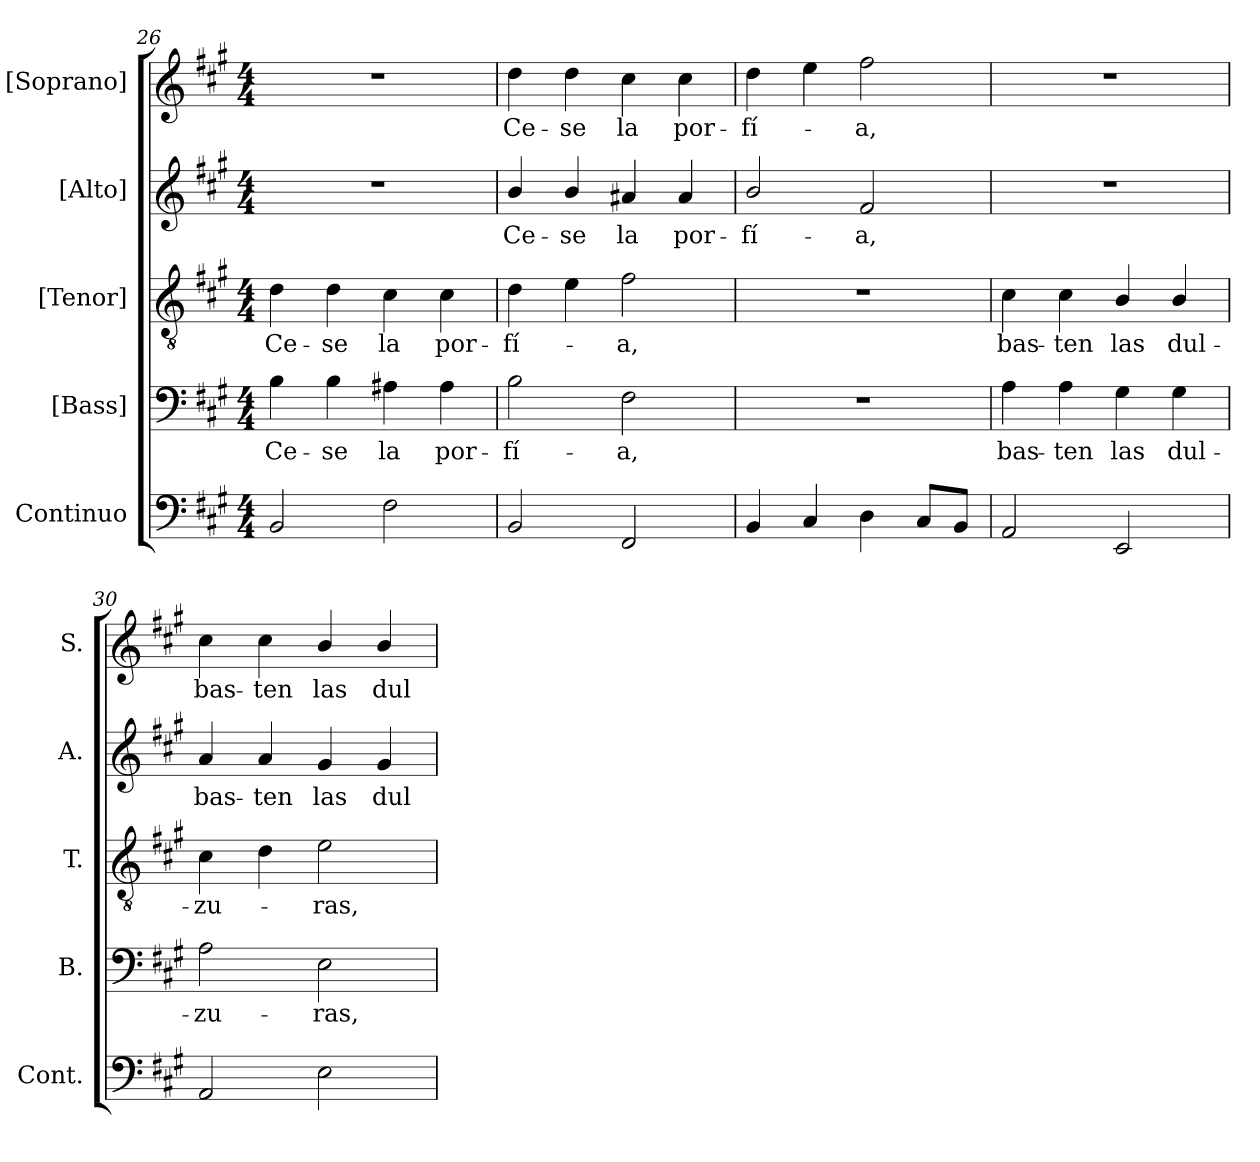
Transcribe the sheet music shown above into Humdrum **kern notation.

**kern	**kern	**text	**kern	**text	**kern	**text	**kern	**text
*part5	*part4	*part4	*part3	*part3	*part2	*part2	*part1	*part1
*staff5	*staff4	*staff4	*staff3	*staff3	*staff2	*staff2	*staff1	*staff1
*I"Continuo	*I"[Bass]	*	*I"[Tenor]	*	*I"[Alto]	*	*I"[Soprano]	*
*I'Cont.	*I'B.	*	*I'T.	*	*I'A.	*	*I'S.	*
!!LO:LB:g=z
*clefF4	*clefF4	*	*clefGv2	*	*clefG2	*	*clefG2	*
*	*	*	*ITrd7c12	*	*	*	*	*
*k[f#c#g#]	*k[f#c#g#]	*	*k[f#c#g#]	*	*k[f#c#g#]	*	*k[f#c#g#]	*
*A:	*A:	*	*A:	*	*A:	*	*A:	*
*M4/4	*M4/4	*	*M4/4	*	*M4/4	*	*M4/4	*
=26	=26	=26	=26	=26	=26	=26	=26	=26
!	!	!LO:LY:b:color=#000000	!	!	!	!	!	!
!	!	!	!	!LO:LY:b:color=#000000	!	!	!	!
2BBi/	4Bi\	Ce-	4Di\	Ce-	1r	.	1r	.
!	!	!LO:LY:b:color=#000000	!	!	!	!	!	!
!	!	!	!	!LO:LY:b:color=#000000	!	!	!	!
.	4Bi\	-se	4Di\	-se	.	.	.	.
!	!	!LO:LY:b:color=#000000	!	!	!	!	!	!
!	!	!	!	!LO:LY:b:color=#000000	!	!	!	!
2F#i\	4A#Xi\	la	4C#i\	la	.	.	.	.
!	!	!LO:LY:b:color=#000000	!	!	!	!	!	!
!	!	!	!	!LO:LY:b:color=#000000	!	!	!	!
.	4A#i\	por-	4C#i\	por-	.	.	.	.
=27	=27	=27	=27	=27	=27	=27	=27	=27
!	!	!LO:LY:b:color=#000000	!	!	!	!	!	!
!	!	!	!	!LO:LY:b:color=#000000	!	!	!	!
!	!	!	!	!	!	!LO:LY:b:color=#000000	!	!
!	!	!	!	!	!	!	!	!LO:LY:b:color=#000000
2BBi/	2Bi\	-fí-	4Di\	-fí-	4bi/	Ce-	4ddi\	Ce-
!	!	!	!	!	!	!LO:LY:b:color=#000000	!	!
!	!	!	!	!	!	!	!	!LO:LY:b:color=#000000
.	.	.	4Ei\	.	4bi/	-se	4ddi\	-se
!	!	!LO:LY:b:color=#000000	!	!	!	!	!	!
!	!	!	!	!LO:LY:b:color=#000000	!	!	!	!
!	!	!	!	!	!	!LO:LY:b:color=#000000	!	!
!	!	!	!	!	!	!	!	!LO:LY:b:color=#000000
2FF#i/	2F#i\	-a,	2F#i\	-a,	4a#Xi/	la	4cc#i\	la
!	!	!	!	!	!	!LO:LY:b:color=#000000	!	!
!	!	!	!	!	!	!	!	!LO:LY:b:color=#000000
.	.	.	.	.	4a#i/	por-	4cc#i\	por-
=28	=28	=28	=28	=28	=28	=28	=28	=28
!	!	!	!	!	!	!LO:LY:b:color=#000000	!	!
!	!	!	!	!	!	!	!	!LO:LY:b:color=#000000
4BBi/	1r	.	1r	.	2bi/	-fí-	4ddi\	-fí-
4C#i/	.	.	.	.	.	.	4eei\	.
!	!	!	!	!	!	!LO:LY:b:color=#000000	!	!
!	!	!	!	!	!	!	!	!LO:LY:b:color=#000000
4Di\	.	.	.	.	2f#i/	-a,	2ff#i\	-a,
8C#i/L	.	.	.	.	.	.	.	.
8BBi/J	.	.	.	.	.	.	.	.
=29	=29	=29	=29	=29	=29	=29	=29	=29
!	!	!LO:LY:b:color=#000000	!	!	!	!	!	!
!	!	!	!	!LO:LY:b:color=#000000	!	!	!	!
2AAi/	4Ai\	bas-	4C#i\	bas-	1r	.	1r	.
!	!	!LO:LY:b:color=#000000	!	!	!	!	!	!
!	!	!	!	!LO:LY:b:color=#000000	!	!	!	!
.	4Ai\	-ten	4C#i\	-ten	.	.	.	.
!	!	!LO:LY:b:color=#000000	!	!	!	!	!	!
!	!	!	!	!LO:LY:b:color=#000000	!	!	!	!
2EEi/	4G#i\	las	4BBi/	las	.	.	.	.
!	!	!LO:LY:b:color=#000000	!	!	!	!	!	!
!	!	!	!	!LO:LY:b:color=#000000	!	!	!	!
.	4G#i\	dul-	4BBi/	dul-	.	.	.	.
=30	=30	=30	=30	=30	=30	=30	=30	=30
!	!	!LO:LY:b:color=#000000	!	!	!	!	!	!
!	!	!	!	!LO:LY:b:color=#000000	!	!	!	!
!	!	!	!	!	!	!LO:LY:b:color=#000000	!	!
!	!	!	!	!	!	!	!	!LO:LY:b:color=#000000
2AAi/	2Ai\	-zu-	4C#i\	-zu-	4ai/	bas-	4cc#i\	bas-
!	!	!	!	!	!	!LO:LY:b:color=#000000	!	!
!	!	!	!	!	!	!	!	!LO:LY:b:color=#000000
.	.	.	4Di\	.	4ai/	-ten	4cc#i\	-ten
!	!	!LO:LY:b:color=#000000	!	!	!	!	!	!
!	!	!	!	!LO:LY:b:color=#000000	!	!	!	!
!	!	!	!	!	!	!LO:LY:b:color=#000000	!	!
!	!	!	!	!	!	!	!	!LO:LY:b:color=#000000
2Ei\	2Ei\	-ras,	2Ei\	-ras,	4g#i/	las	4bi/	las
!	!	!	!	!	!	!LO:LY:b:color=#000000	!	!
!	!	!	!	!	!	!	!	!LO:LY:b:color=#000000
.	.	.	.	.	4g#i/	dul-	4bi/	dul-
=	=	=	=	=	=	=	=	=
*-	*-	*-	*-	*-	*-	*-	*-	*-
